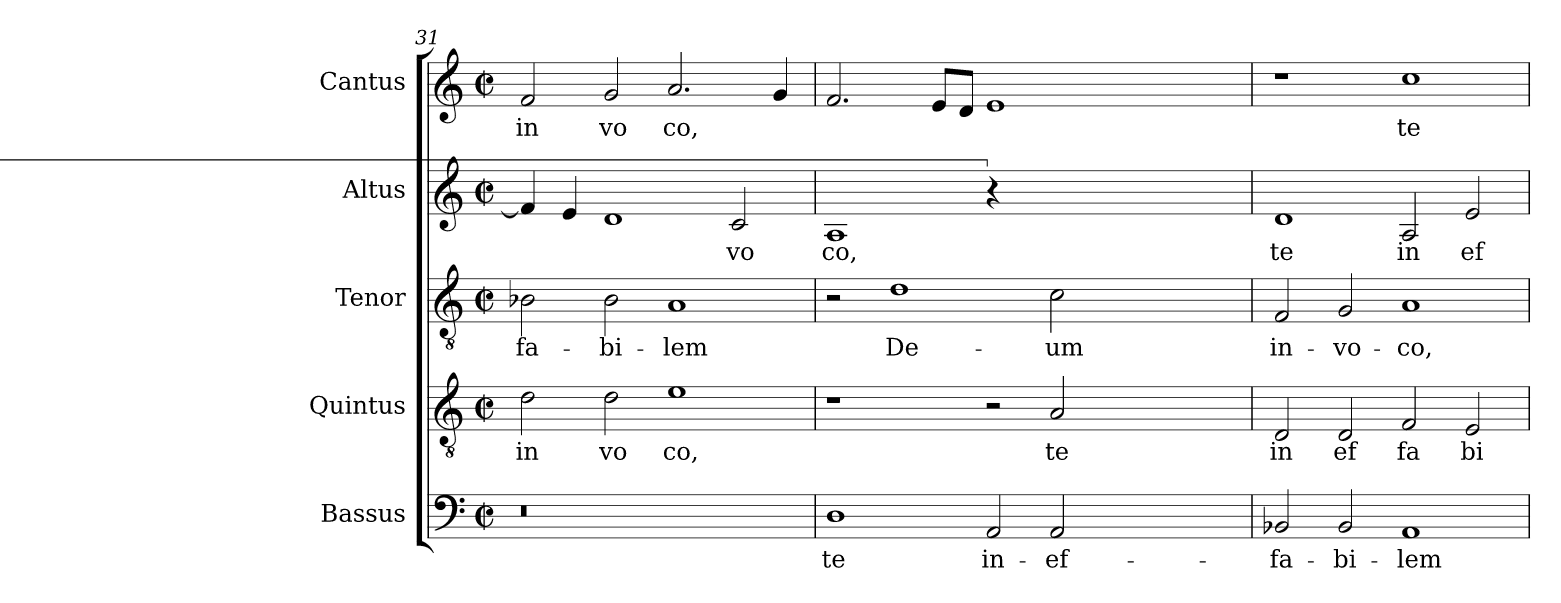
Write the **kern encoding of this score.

**kern	**text	**kern	**text	**kern	**text	**kern	**text	**kern	**text
*part5	*part5	*part4	*part4	*part3	*part3	*part2	*part2	*part1	*part1
*staff5	*staff5	*staff4	*staff4	*staff3	*staff3	*staff2	*staff2	*staff1	*staff1
*I"Bassus	*	*I"Quintus	*	*I"Tenor	*	*I"Altus	*	*I"Cantus	*
*clefF4	*	*clefGv2	*	*clefGv2	*	*clefG2	*	*clefG2	*
*M2/2	*	*M2/2	*	*M2/2	*	*M2/2	*	*M2/2	*
*met(c|)	*	*met(c|)	*	*met(c|)	*	*met(c|)	*	*met(c|)	*
=31	=31	=31	=31	=31	=31	=31	=31	=31	=31
!	!	!	!LO:LY:b:cj	!	!LO:LY:b:cj	!	!	!	!LO:LY:b:cj
0r	.	2d\	in	2B-X\	-fa-	4f/]	.	2f/	in
.	.	.	.	.	.	4e/	.	.	.
!	!	!	!LO:LY:b:cj	!	!LO:LY:b:cj	!	!	!	!LO:LY:b:cj
.	.	2d\	vo	2B-\	-bi-	1d	.	2g/	vo
!	!	!	!LO:LY:b:cj	!	!LO:LY:b:cj	!	!	!	!LO:LY:b:cj
.	.	1e	co,	1A	-lem	.	.	2.a/	co,
!	!	!	!	!	!	!	!LO:LY:b:cj	!	!
.	.	.	.	.	.	2c/	vo	.	.
.	.	.	.	.	.	.	.	4g/	.
=32	=32	=32	=32	=32	=32	=32	=32	=32	=32
!	!LO:LY:b:cj	!	!	!	!	!	!LO:LY:b:cj	!	!
1D	te	1r	.	2r	.	1A	co,	2.f/	.
!	!	!	!	!	!LO:LY:b:cj	!	!	!	!
.	.	.	.	1d	De-	.	.	.	.
.	.	.	.	.	.	.	.	8e/L	.
.	.	.	.	.	.	.	.	8d/J	.
!	!LO:LY:b:cj	!	!	!	!	!LO:N:vis=1	!	!	!
2AA/	in-	2r	.	.	.	4%9r	.	1e	.
!	!LO:LY:b:cj	!	!LO:LY:b:cj	!	!LO:LY:b:cj	!	!	!	!
2AA/	-ef-	2A/	te	2c\	-um	.	.	.	.
1ryy	.	1ryy	.	1ryy	.	.	.	1ryy	.
4ryy	.	4ryy	.	4ryy	.	.	.	4ryy	.
=33	=33	=33	=33	=33	=33	=33	=33	=33	=33
!	!LO:LY:b:cj	!	!LO:LY:b:cj	!	!LO:LY:b:cj	!	!LO:LY:b:cj	!	!
2BB-X/	-fa-	2D/	in	2F/	in-	1d	te	1r	.
!	!LO:LY:b:cj	!	!LO:LY:b:cj	!	!LO:LY:b:cj	!	!	!	!
2BB-/	-bi-	2D/	ef	2G/	-vo-	.	.	.	.
!	!LO:LY:b:cj	!	!LO:LY:b:cj	!	!LO:LY:b:cj	!	!LO:LY:b:cj	!	!LO:LY:b:cj
1AA	-lem	2F/	fa	1A	-co,	2A/	in	1cc	te
!	!	!	!LO:LY:b:cj	!	!	!	!LO:LY:b:cj	!	!
.	.	2E/	bi	.	.	2e/	ef	.	.
=	=	=	=	=	=	=	=	=	=
*-	*-	*-	*-	*-	*-	*-	*-	*-	*-
